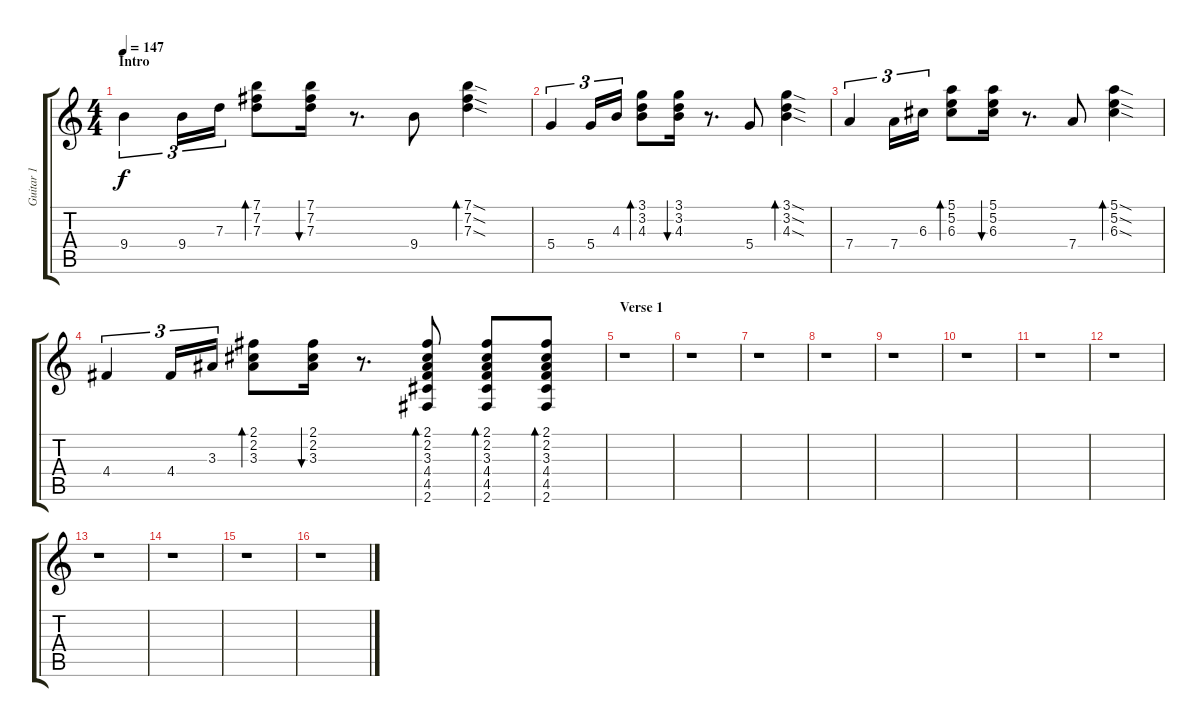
\track ("Guitar 1" "Guitar 1") {instrument acousticguitarsteel}
\staff {score tabs}
\tuning (E4 B3 G3 D3 A2 E2) {hide}
\ts (4 4)
\section ("" "Intro")
\tempo 147
\clef g2
\ks c
9.4.4{tu (3 2) dy f instrument acousticguitarsteel} 9.4.16{tu (3 2)} 7.3.16{tu (3 2)} (7.1 7.2 7.3).8{bd 30} (7.1 7.2 7.3).16{bu 30} r.8{d} 9.4.8 (7.1{sod} 7.2{sod} 7.3{sod}).4{bd 30} |
5.4.4{tu (3 2)} 5.4.16{tu (3 2)} 4.3.16{tu (3 2)} (3.1 3.2 4.3).8{bd 30} (3.1 3.2 4.3).16{bu 30} r.8{d} 5.4.8 (3.1{sod} 3.2{sod} 4.3{sod}).4{bd 30} |
7.4.4{tu (3 2)} 7.4.16{tu (3 2)} 6.3.16{tu (3 2)} (5.1 5.2 6.3).8{bd 30} (5.1 5.2 6.3).16{bu 30} r.8{d} 7.4.8 (5.1{sod} 5.2{sod} 6.3{sod}).4{bd 30} |
4.4.4{tu (3 2)} 4.4.16{tu (3 2)} 3.3.16{tu (3 2)} (2.1 2.2 3.3).8{bd 30} (2.1 2.2 3.3).16{bu 30} r.8{d} (2.1 2.2 3.3 4.4 4.5 2.6).8{bd 30} (2.1 2.2 3.3 4.4 4.5 2.6).8{bd 30} (2.1 2.2 3.3 4.4 4.5 2.6).8{bd 30} |
\section ("" "Verse 1")
r.1 |
r.1 |
r.1 |
r.1 |
r.1 |
r.1 |
r.1 |
r.1 |
r.1 |
r.1 |
r.1 |
r.1
